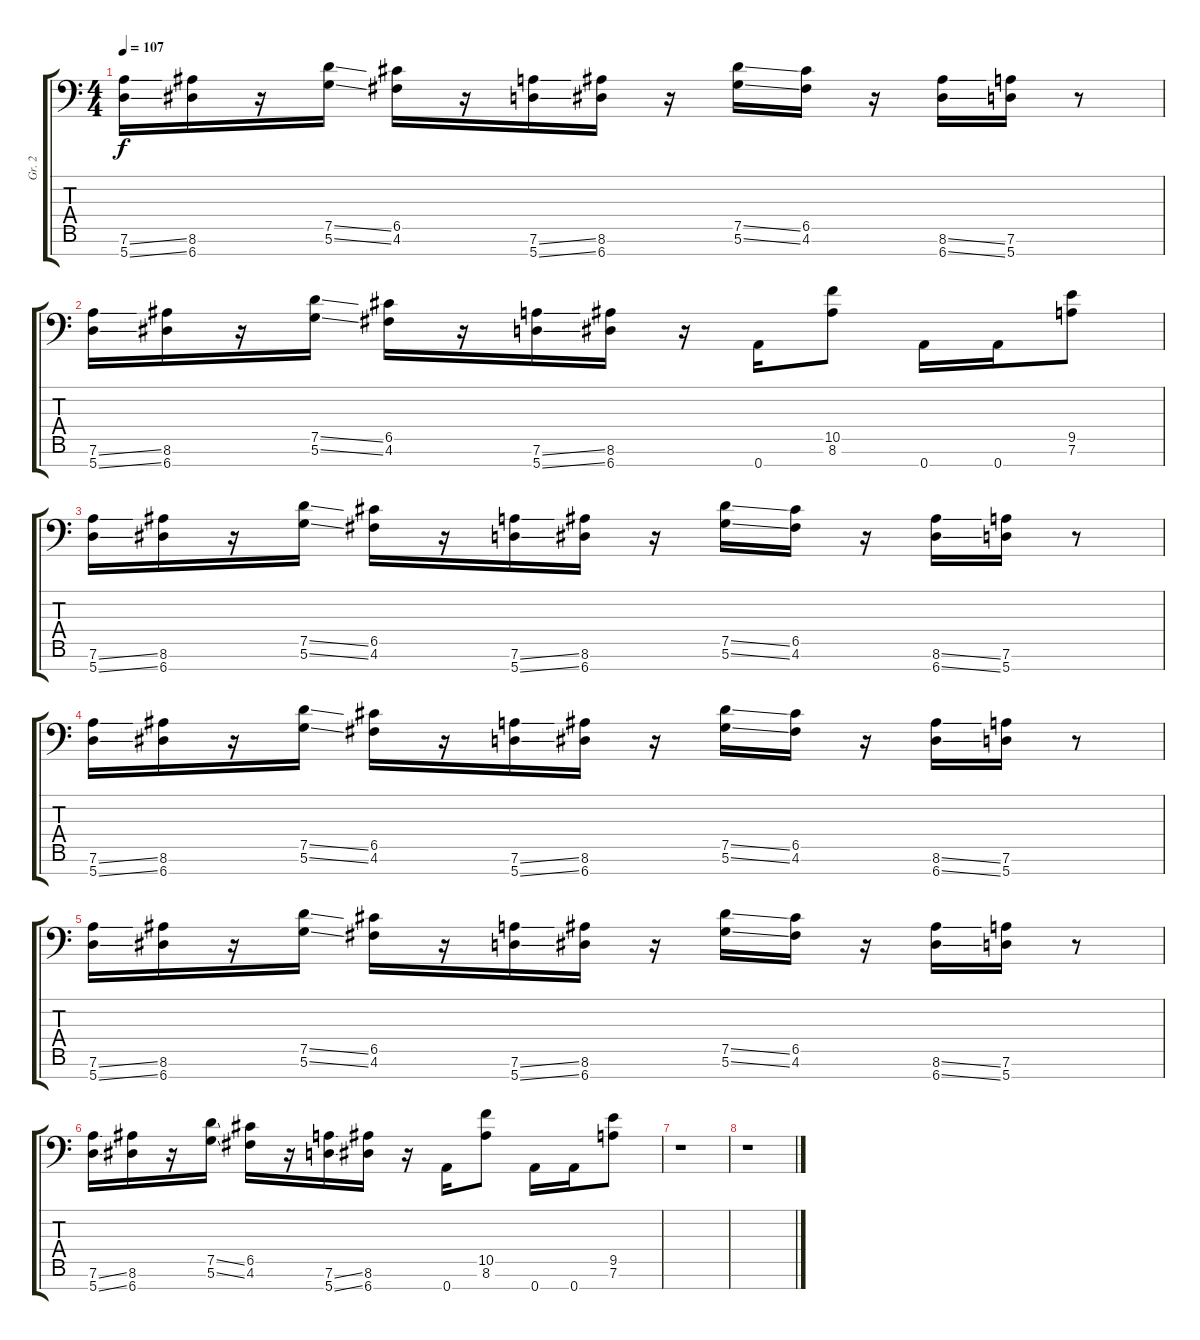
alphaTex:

\track ("Gr. 2" "Gr. 2") {instrument overdrivenguitar}
\staff {score tabs}
\tuning (D4 A3 F3 C3 G2 D2 A1) {hide}
\ts (4 4)
\tempo 107
\clef f4
\ks c
(7.6{ss} 5.7{ss}).16{dy f} (8.6 6.7).16 r.16 (7.5{ss} 5.6{ss}).16 (6.5 4.6).16 r.16 (7.6{ss} 5.7{ss}).16 (8.6 6.7).16 r.16 (7.5{ss} 5.6{ss}).16 (6.5 4.6).16 r.16 (8.6{ss} 6.7{ss}).16 (7.6 5.7).16 r.8 |
(7.6{ss} 5.7{ss}).16 (8.6 6.7).16 r.16 (7.5{ss} 5.6{ss}).16 (6.5 4.6).16 r.16 (7.6{ss} 5.7{ss}).16 (8.6 6.7).16 r.16 0.7.16 (10.5 8.6).8 0.7.16 0.7.16 (9.5 7.6).8 |
(7.6{ss} 5.7{ss}).16 (8.6 6.7).16 r.16 (7.5{ss} 5.6{ss}).16 (6.5 4.6).16 r.16 (7.6{ss} 5.7{ss}).16 (8.6 6.7).16 r.16 (7.5{ss} 5.6{ss}).16 (6.5 4.6).16 r.16 (8.6{ss} 6.7{ss}).16 (7.6 5.7).16 r.8 |
(7.6{ss} 5.7{ss}).16 (8.6 6.7).16 r.16 (7.5{ss} 5.6{ss}).16 (6.5 4.6).16 r.16 (7.6{ss} 5.7{ss}).16 (8.6 6.7).16 r.16 (7.5{ss} 5.6{ss}).16 (6.5 4.6).16 r.16 (8.6{ss} 6.7{ss}).16 (7.6 5.7).16 r.8 |
(7.6{ss} 5.7{ss}).16 (8.6 6.7).16 r.16 (7.5{ss} 5.6{ss}).16 (6.5 4.6).16 r.16 (7.6{ss} 5.7{ss}).16 (8.6 6.7).16 r.16 (7.5{ss} 5.6{ss}).16 (6.5 4.6).16 r.16 (8.6{ss} 6.7{ss}).16 (7.6 5.7).16 r.8 |
(7.6{ss} 5.7{ss}).16 (8.6 6.7).16 r.16 (7.5{ss} 5.6{ss}).16 (6.5 4.6).16 r.16 (7.6{ss} 5.7{ss}).16 (8.6 6.7).16 r.16 0.7.16 (10.5 8.6).8 0.7.16 0.7.16 (9.5 7.6).8 |
r.1 |
r.1
